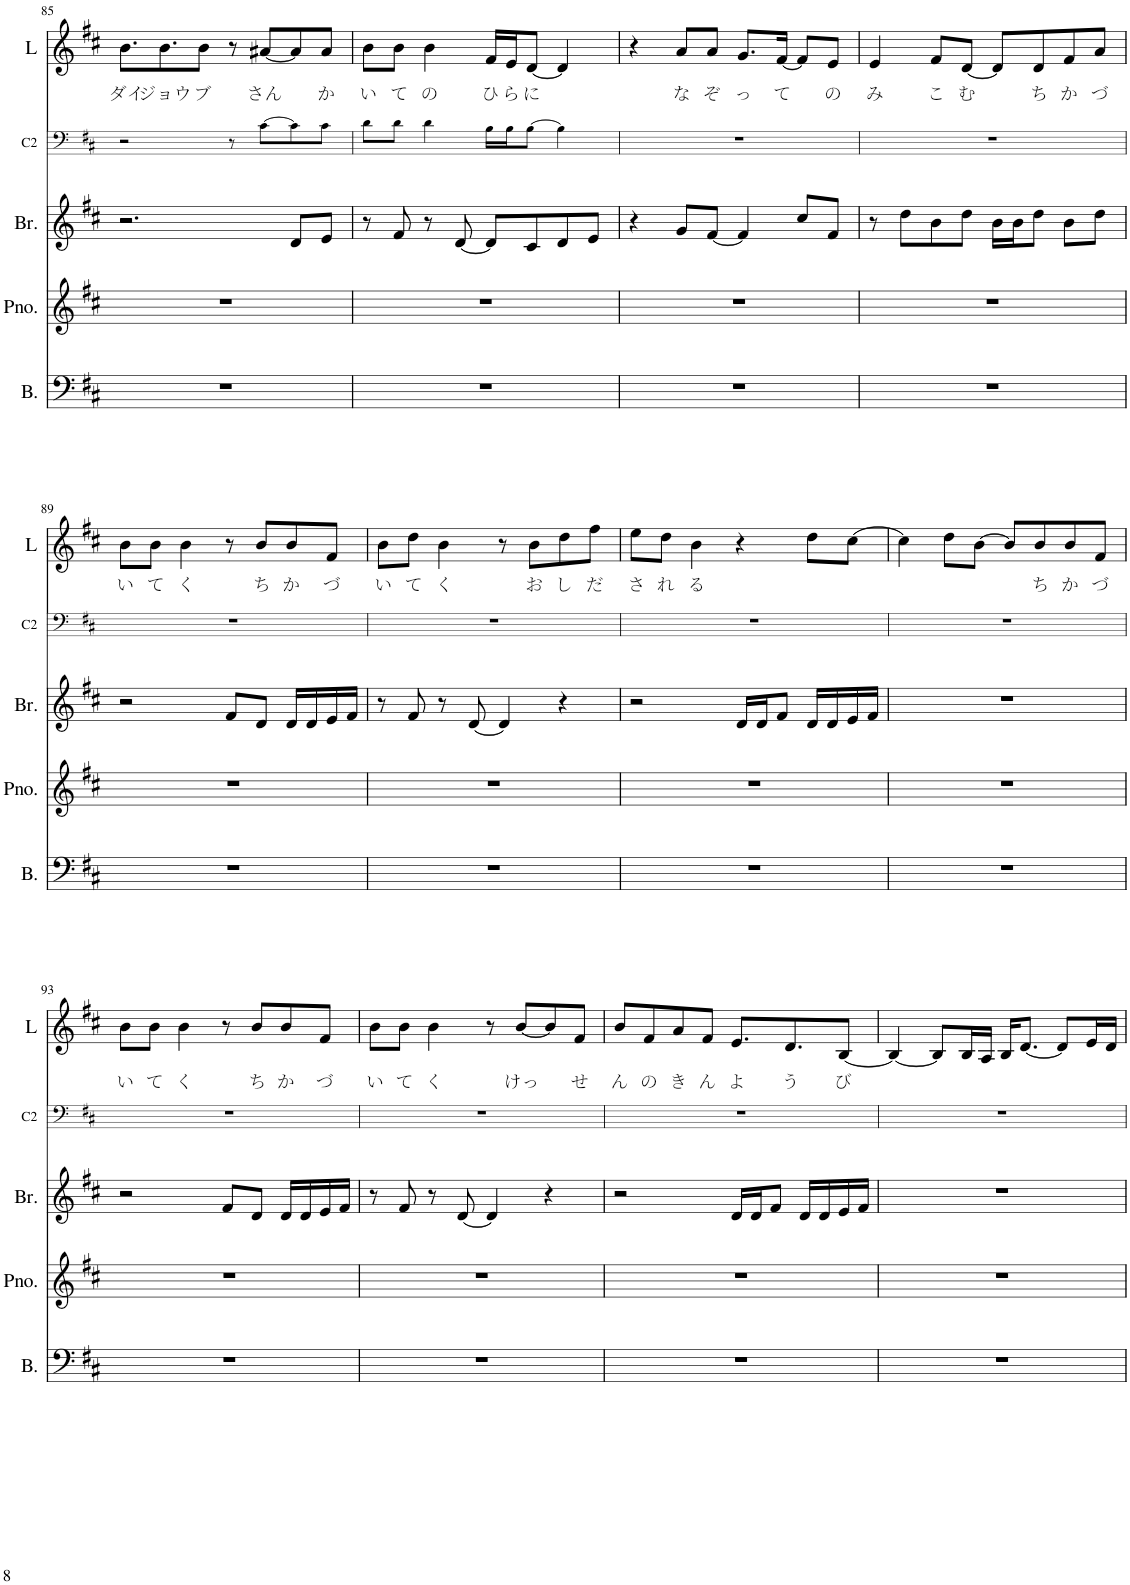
**kern	**kern	**kern	**kern	**kern	**text
*part5	*part4	*part3	*part2	*part1	*part1
*staff5	*staff4	*staff3	*staff2	*staff1	*staff1
*I"Bass	*I"Piano	*I"Brass	*I"Chorus 2	*I"Lead	*
*I'B.	*I'Pno.	*I'Br.	*I'C2	*I'L	*
!!LO:PB:g=z
*clefF4	*clefG2	*clefG2	*clefF4	*clefG2	*
*Trd7c12	*	*	*Trd5c9	*Trd5c9	*
*k[f#c#]	*k[f#c#]	*k[f#c#]	*k[f#c#]	*k[f#c#]	*
*M4/4	*M4/4	*M4/4	*M4/4	*M4/4	*
=85	=85	=85	=85	=85	=85
!	!	!	!	!	!LO:LY:b
1r	1r	2.r	2r	8.b\L	ダイ
!	!	!	!	!	!LO:LY:b
.	.	.	.	8.b\	ジョウ
!	!	!	!	!	!LO:LY:b
.	.	.	.	8b\J	ブ
.	.	.	8r	8r	.
!	!	!	!	!	!LO:LY:b
.	.	.	[8c#\L	[8a#X/L	さん
.	.	8d/L	8c#\]	8a#/]	.
!	!	!	!	!	!LO:LY:b
.	.	8e/J	8c#\J	8a#/J	か
=86	=86	=86	=86	=86	=86
!	!	!	!	!	!LO:LY:b
1r	1r	8r	8d\L	8b\L	い
!	!	!	!	!	!LO:LY:b
.	.	8f#/	8d\J	8b\J	て
!	!	!	!	!	!LO:LY:b
.	.	8r	4d\	4b\	の
.	.	[8d/	.	.	.
!	!	!	!	!	!LO:LY:b
.	.	8d/L]	16B\LL	16f#/LL	ひ
!	!	!	!	!	!LO:LY:b
.	.	.	16B\J	16e/J	ら
!	!	!	!	!	!LO:LY:b
.	.	8c#/	[8B\J	[8d/J	に
.	.	8d/	4B\]	4d/]	.
.	.	8e/J	.	.	.
=87	=87	=87	=87	=87	=87
1r	1r	4r	1r	4r	.
!	!	!	!	!	!LO:LY:b
.	.	8g/L	.	8a/L	な
!	!	!	!	!	!LO:LY:b
.	.	[8f#/J	.	8a/J	ぞ
!	!	!	!	!	!LO:LY:b
.	.	4f#/]	.	8.g/L	っ
!	!	!	!	!	!LO:LY:b
.	.	.	.	[16f#/Jk	て
.	.	8cc#/L	.	8f#/L]	.
!	!	!	!	!	!LO:LY:b
.	.	8f#/J	.	8e/J	の
=88	=88	=88	=88	=88	=88
!	!	!	!	!	!LO:LY:b
1r	1r	8r	1r	4e/	み
.	.	8dd\L	.	.	.
!	!	!	!	!	!LO:LY:b
.	.	8b\	.	8f#/L	こ
!	!	!	!	!	!LO:LY:b
.	.	8dd\J	.	[8d/J	む
.	.	16b\LL	.	8d/L]	.
.	.	16b\J	.	.	.
!	!	!	!	!	!LO:LY:b
.	.	8dd\J	.	8d/	ち
!	!	!	!	!	!LO:LY:b
.	.	8b\L	.	8f#/	か
!	!	!	!	!	!LO:LY:b
.	.	8dd\J	.	8a/J	づ
!!LO:LB:g=z
=89	=89	=89	=89	=89	=89
!	!	!	!	!	!LO:LY:b
1r	1r	2r	1r	8b\L	い
!	!	!	!	!	!LO:LY:b
.	.	.	.	8b\J	て
!	!	!	!	!	!LO:LY:b
.	.	.	.	4b\	く
.	.	8f#/L	.	8r	.
!	!	!	!	!	!LO:LY:b
.	.	8d/J	.	8b/L	ち
!	!	!	!	!	!LO:LY:b
.	.	16d/LL	.	8b/	か
.	.	16d/	.	.	.
!	!	!	!	!	!LO:LY:b
.	.	16e/	.	8f#/J	づ
.	.	16f#/JJ	.	.	.
=90	=90	=90	=90	=90	=90
!	!	!	!	!	!LO:LY:b
1r	1r	8r	1r	8b\L	い
!	!	!	!	!	!LO:LY:b
.	.	8f#/	.	8dd\J	て
!	!	!	!	!	!LO:LY:b
.	.	8r	.	4b\	く
.	.	[8d/	.	.	.
.	.	4d/]	.	8r	.
!	!	!	!	!	!LO:LY:b
.	.	.	.	8b\L	お
!	!	!	!	!	!LO:LY:b
.	.	4r	.	8dd\	し
!	!	!	!	!	!LO:LY:b
.	.	.	.	8ff#\J	だ
=91	=91	=91	=91	=91	=91
!	!	!	!	!	!LO:LY:b
1r	1r	2r	1r	8ee\L	さ
!	!	!	!	!	!LO:LY:b
.	.	.	.	8dd\J	れ
!	!	!	!	!	!LO:LY:b
.	.	.	.	4b\	る
.	.	16d/LL	.	4r	.
.	.	16d/J	.	.	.
.	.	8f#/J	.	.	.
.	.	16d/LL	.	8dd\L	.
.	.	16d/	.	.	.
.	.	16e/	.	[8cc#\J	.
.	.	16f#/JJ	.	.	.
=92	=92	=92	=92	=92	=92
1r	1r	1r	1r	4cc#\]	.
.	.	.	.	8dd\L	.
.	.	.	.	[8b\J	.
.	.	.	.	8b/L]	.
!	!	!	!	!	!LO:LY:b
.	.	.	.	8b/	ち
!	!	!	!	!	!LO:LY:b
.	.	.	.	8b/	か
!	!	!	!	!	!LO:LY:b
.	.	.	.	8f#/J	づ
!!LO:LB:g=z
=93	=93	=93	=93	=93	=93
!	!	!	!	!	!LO:LY:b
1r	1r	2r	1r	8b\L	い
!	!	!	!	!	!LO:LY:b
.	.	.	.	8b\J	て
!	!	!	!	!	!LO:LY:b
.	.	.	.	4b\	く
.	.	8f#/L	.	8r	.
!	!	!	!	!	!LO:LY:b
.	.	8d/J	.	8b/L	ち
!	!	!	!	!	!LO:LY:b
.	.	16d/LL	.	8b/	か
.	.	16d/	.	.	.
!	!	!	!	!	!LO:LY:b
.	.	16e/	.	8f#/J	づ
.	.	16f#/JJ	.	.	.
=94	=94	=94	=94	=94	=94
!	!	!	!	!	!LO:LY:b
1r	1r	8r	1r	8b\L	い
!	!	!	!	!	!LO:LY:b
.	.	8f#/	.	8b\J	て
!	!	!	!	!	!LO:LY:b
.	.	8r	.	4b\	く
.	.	[8d/	.	.	.
.	.	4d/]	.	8r	.
!	!	!	!	!	!LO:LY:b
.	.	.	.	[8b/L	けっ
.	.	4r	.	8b/]	.
!	!	!	!	!	!LO:LY:b
.	.	.	.	8f#/J	せ
=95	=95	=95	=95	=95	=95
!	!	!	!	!	!LO:LY:b
1r	1r	2r	1r	8b/L	ん
!	!	!	!	!	!LO:LY:b
.	.	.	.	8f#/	の
!	!	!	!	!	!LO:LY:b
.	.	.	.	8a/	き
!	!	!	!	!	!LO:LY:b
.	.	.	.	8f#/J	ん
!	!	!	!	!	!LO:LY:b
.	.	16d/LL	.	8.e/L	よ
.	.	16d/J	.	.	.
.	.	8f#/J	.	.	.
!	!	!	!	!	!LO:LY:b
.	.	.	.	8.d/	う
.	.	16d/LL	.	.	.
.	.	16d/	.	.	.
!	!	!	!	!	!LO:LY:b
.	.	16e/	.	[8B/J	び
.	.	16f#/JJ	.	.	.
=96	=96	=96	=96	=96	=96
1r	1r	1r	1r	4B/_	.
.	.	.	.	8B/L]	.
.	.	.	.	16B/L	.
.	.	.	.	16A/JJ	.
.	.	.	.	16B/KL	.
.	.	.	.	[8.d/J	.
.	.	.	.	8d/L]	.
.	.	.	.	16e/L	.
.	.	.	.	16d/JJ	.
=	=	=	=	=	=
*-	*-	*-	*-	*-	*-
